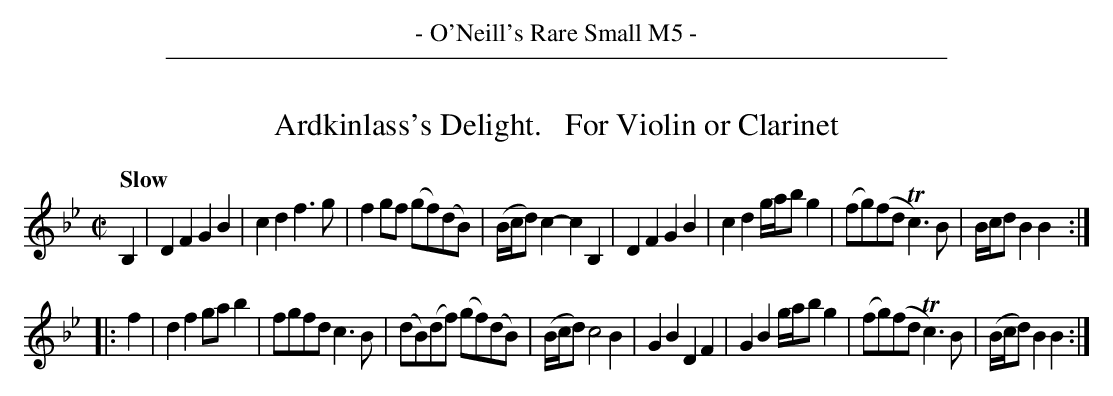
X:1
T: Ardkinlass's Delight.   For Violin or Clarinet
Q: "Slow"
M: C|
L: 1/8
K: Bb
B,2 |\
D2F2 G2B2 | c2d2 f3g | f2gf (gf)(dB) | (B/c/d) c2- c2B,2 |\
D2F2 G2B2 | c2d2 g/a/b g2 | (fg)(fd Tc3)B | B/c/d B2 B2 ::
f2 |\
d2f2 gab2 | fgfd c3B | (dB)(df) (gf)(dB) | (B/c/d) c4 B2 |\
G2B2 D2F2 | G2B2 g/a/b g2 | (fg)(fd Tc3)B | (B/c/d) B2B2 :|
